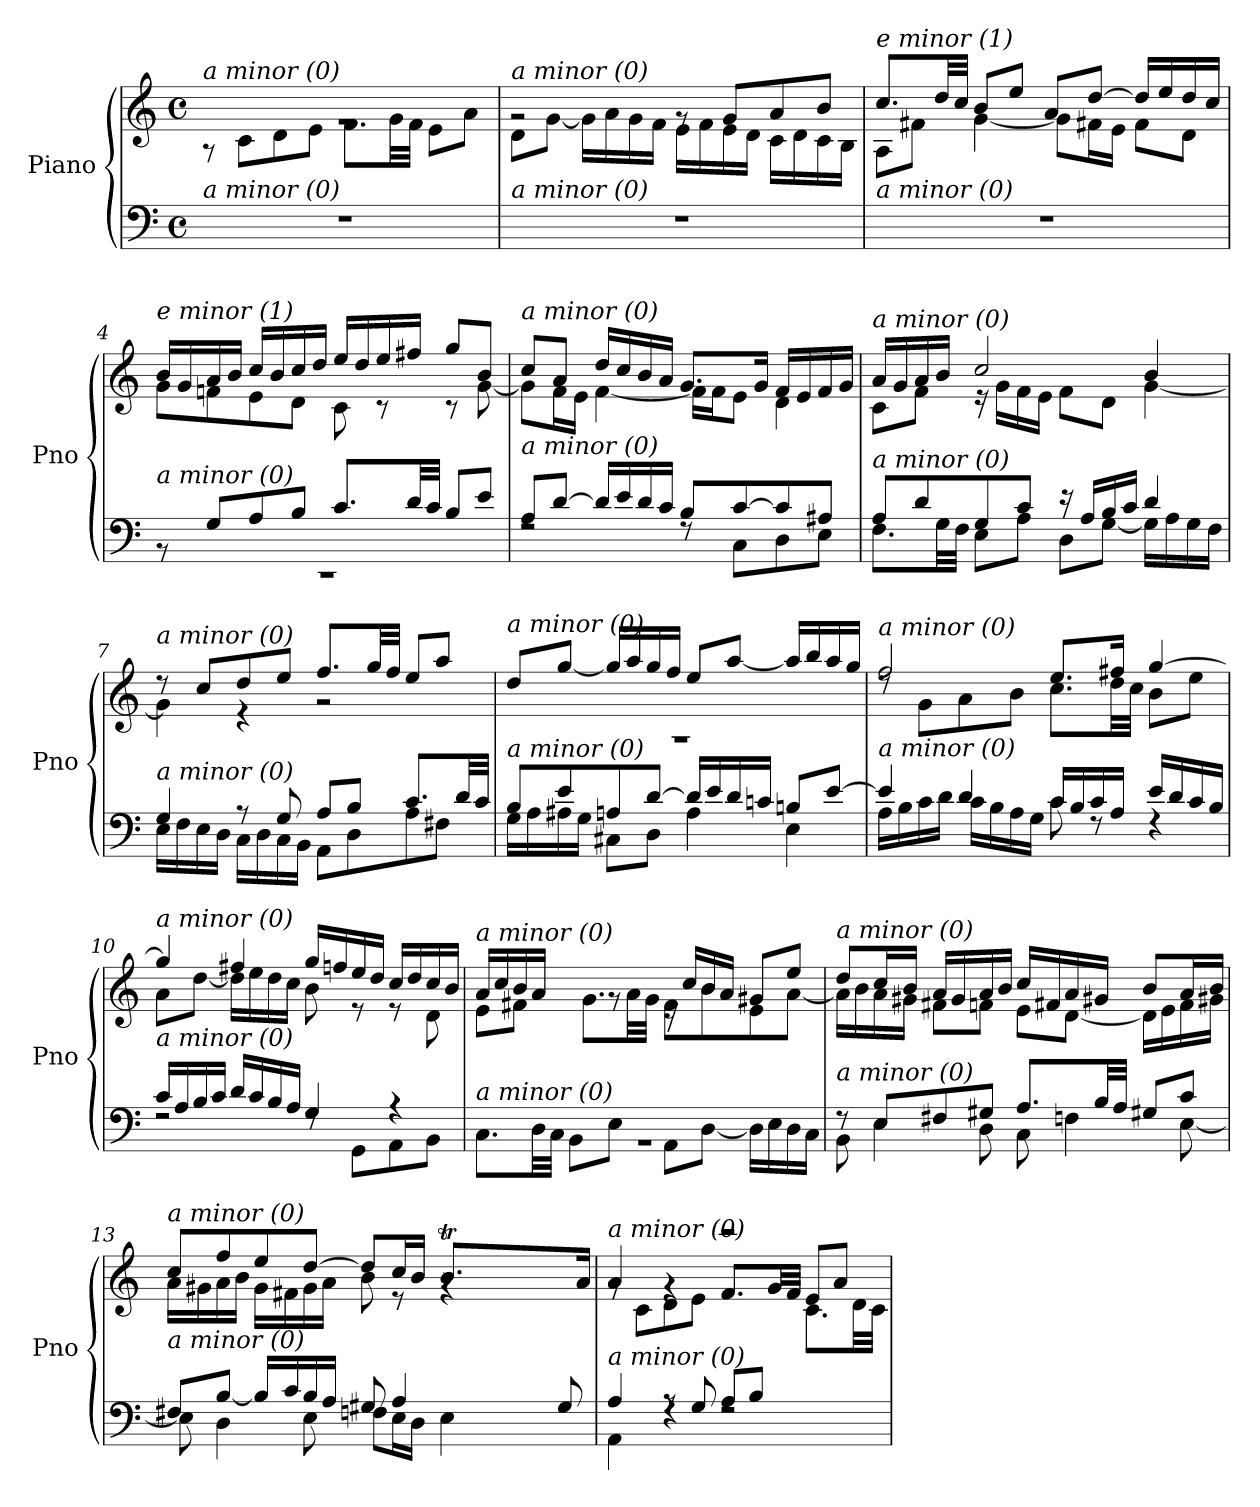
**kern	**kern
*part1	*part1
*staff2	*staff1
*I"Piano	*
*I'Pno	*
*clefF4	*clefG2
*k[]	*k[]
*M4/4	*M4/4
*met(c)	*met(c)
=1	=1
*	*^
!	!LO:TX:i:t=a minor (0)	!
!LO:TX:i:t=a minor (0)	!	!
1r	1rg	8r
.	.	8c\L
.	.	8d\
.	.	8e\J
.	.	8.f\L
.	.	32g\LL
.	.	32f\JJJ
.	.	8e\L
.	.	8a\J
=2	=2	=2
!	!LO:TX:i:t=a minor (0)	!
!LO:TX:i:t=a minor (0)	!	!
1r	2rg	8d\L
.	.	[8g\J
.	.	16g\LL]
.	.	16a\
.	.	16g\
.	.	16f\JJ
.	8rg	16e\LL
.	.	16f\
.	8g/L	16e\
.	.	16d\JJ
.	8a/	16c\LL
.	.	16d\
.	8b/J	16c\
.	.	16B\JJ
=3	=3	=3
!	!LO:TX:i:t=e minor (1)	!
!LO:TX:i:t=a minor (0)	!	!
1r	8.cc/L	8A\L
.	.	8f#X\J
.	32dd/LL	.
.	32cc/JJJ	.
.	8b/L	[4g\
.	8ee/J	.
.	8a/L	8g\L]
.	[8dd/J	16f#X\L
.	.	16e\JJ
.	16dd/LL]	8f#\L
.	16ee/	.
.	16dd/	8d\J
.	16cc/JJ	.
!!LO:LB:g=z	!!
=4	=4	=4
*^	*	*
!	!	!LO:TX:i:t=e minor (1)	!
!LO:TX:i:t=a minor (0)	!	!	!
1rEE	8r	16b/LL	8g\L
.	.	16g/	.
.	8G/L	16a/	8fn\
.	.	16b/JJ	.
.	8A/	16cc/LL	8e\
.	.	16b/	.
.	8B/J	16cc/	8d\J
.	.	16dd/JJ	.
.	8.c/L	16ee/LL	8c\
.	.	16dd/	.
.	.	16ee/	8r
.	32d/LL	16ff#X/JJ	.
.	32c/JJJ	.	.
.	8B/L	8gg/L	8r
.	8e/J	8b/J	[8g\
=5	=5	=5	=5
!	!	!LO:TX:i:t=a minor (0)	!
!LO:TX:i:t=a minor (0)	!	!	!
8A/L	2rF	8cc/L	8g\L]
[8d/J	.	8a/J	16f\L
.	.	.	16e\JJ
16d/LL]	.	16dd/LL	[4f\
16e/	.	16cc/	.
16d/	.	16b/	.
16c/JJ	.	16a/JJ	.
8B/L	8rF	8.g/L	16f\LL]
.	.	.	16f\J
[8c/	8C\L	.	8e\J
.	.	16g/Jk	.
8c/]	8D\	16f/LL	4d\
.	.	16e/	.
8A#Xi/J	8E\J	16f/	.
.	.	16g/JJ	.
=6	=6	=6	=6
!	!	!LO:TX:i:t=a minor (0)	!
!LO:TX:i:t=a minor (0)	!	!	!
8A/L	8.F\L	16a/LL	8c\L
.	.	16g/	.
8d/	.	16a/	8f\J
.	32G\LL	16b/JJ	.
.	32F\JJJ	.	.
8G/	8E\L	2cc/	16r
.	.	.	16g\LL
8c/J	8A\J	.	16f\
.	.	.	16e\JJ
16r	8D\L	.	8f\L
16A/LL	.	.	.
16B/	[8G\J	.	8d\J
16c/JJ	.	.	.
4d/	16G\LL]	4b/	[4g\
.	16A\	.	.
.	16G\	.	.
.	16F\JJ	.	.
!!LO:LB:g=z	!!
=7	=7	=7	=7
!	!	!LO:TX:i:t=a minor (0)	!
!LO:TX:i:t=a minor (0)	!	!	!
4G/	16E\LL	8r	4g\]
.	16F\	.	.
.	16E\	8cc/L	.
.	16D\JJ	.	.
8r	16C\LL	8dd/	4r
.	16D\	.	.
8G/	16C\	8ee/J	.
.	16BB\JJ	.	.
8A/L	8AA\L	8.ff/L	2r
8B/J	8D\	.	.
.	.	32gg/LL	.
.	.	32ff/JJJ	.
8.c/L	8A\	8ee/L	.
.	8F#X\J	8aa/J	.
32d/LL	.	.	.
32c/JJJ	.	.	.
=8	=8	=8	=8
!	!	!LO:TX:i:t=a minor (0)	!
!LO:TX:i:t=a minor (0)	!	!	!
8B/L	16G\LL	1rA	8dd/L
.	16A\	.	.
8e/	16A#Xi\	.	[8gg/J
.	16G\JJ	.	.
8A/	8C#X\L	.	16gg/LL]
.	.	.	16aa/
[8d/J	8D\J	.	16gg/
.	.	.	16ff/JJ
16d/LL]	4A\	.	8ee/L
16e/	.	.	.
16d/	.	.	[8aa/J
16cn/JJ	.	.	.
8Bn/L	4E\	.	16aa/LL]
.	.	.	16bb/
[8e/J	.	.	16aa/
.	.	.	16gg/JJ
=9	=9	=9	=9
!	!	!LO:TX:i:t=a minor (0)	!
!LO:TX:i:t=a minor (0)	!	!	!
4e/]	16A\LL	2ff/	8rdd
.	16B\	.	.
.	16c\	.	8g\L
.	16d\JJ	.	.
4d/	16c\LL	.	8a\
.	16B\	.	.
.	16A\	.	8b\J
.	16G\JJ	.	.
16c/LL	8c\	8.ee/L	8.cc\L
16B/	.	.	.
16c/	8rF	.	.
16A/JJ	.	16ff#X/Jk	32dd\LL
.	.	.	32cc\JJJ
16e/LL	4rF	[4gg/	8b\L
16d/	.	.	.
16c/	.	.	8ee\J
16B/JJ	.	.	.
!!LO:LB:g=z	!!
=10	=10	=10	=10
!	!	!LO:TX:i:t=a minor (0)	!
!LO:TX:i:t=a minor (0)	!	!	!
16c/LL	2rF	4gg/]	8a\L
16A/	.	.	.
16B/	.	.	[8dd\J
16c/JJ	.	.	.
16d/LL	.	4ff#X/	16dd\LL]
16c/	.	.	16ee\
16B/	.	.	16dd\
16A/JJ	.	.	16cc\JJ
4G/	8rF	16gg/LL	8b\
.	.	16ffn/	.
.	8GG\L	16ee/	8r
.	.	16dd/JJ	.
4r	8AA\	16cc/LL	8r
.	.	16dd/	.
.	8BB\J	16cc/	8d\
.	.	16b/JJ	.
=11	=11	=11	=11
!	!	!LO:TX:i:t=a minor (0)	!
!LO:TX:i:t=a minor (0)	!	!	!
1rBB	8.C\L	16a/LL	8e\L
.	.	16cc/	.
.	.	16b/	8f#X\J
.	32D\LL	16a/JJ	.
.	32C\JJJ	.	.
.	8BB\L	8g/yy	8.g\L
.	8E\J	8rg	.
.	.	.	32a\LL
.	.	.	32g\JJJ
.	8AA\L	16re	8f#\L
.	.	16cc/LL	.
.	[8D\J	16b/	8b\
.	.	16a/JJ	.
.	16D\LL]	8g#X/L	8e\
.	16E\	.	.
.	16D\	8ee/J	[8a\J
.	16C\JJ	.	.
=12	=12	=12	=12
!	!	!LO:TX:i:t=a minor (0)	!
!LO:TX:i:t=a minor (0)	!	!	!
8r	8BB\	8dd/L	16a\LL]
.	.	.	16b\
8E/L	4E\	16cc/L	16a\
.	.	16b/JJ	16g#X\JJ
8F#X/	.	16a/LL	8f#X\L
.	.	16g#/	.
8G#X/J	8D\	16a/	8fn\J
.	.	16b/JJ	.
8.A/L	8C\	16cc/LL	8e\L
.	.	16f#X/	.
.	4Fn\	16a/	[8d\J
32B/LL	.	16g#X/JJ	.
32A/JJJ	.	.	.
8G#X/L	.	8b/L	16d\LL]
.	.	.	16e\
8c/J	[8E\	16a/L	16f#\
.	.	16b/JJ	16g#X\JJ
!!LO:LB:g=z
=13	=13	=13	=13
*	*^	*	*^
!	!	!	!LO:TX:i:t=a minor (0)	!	!
!LO:TX:i:t=a minor (0)	!	!	!	!	!
2.ryy	8F#X/L	8E\]	8cc/L	16a\LL	2.ryy
.	.	.	.	16g#X\	.
.	[8B/J	4D\	8ff/	16a\	.
.	.	.	.	16b\JJ	.
.	16B/LL]	.	8ee/	16g#\LL	.
.	16c/	.	.	16f#X\	.
.	16B/	8E\	[8dd/J	16g#\	.
.	16A/JJ	.	.	16a\JJ	.
.	8G#X/	8Fn\L	8dd/L]	8b\	.
.	4A/	16E\L	16cc/L	8r	.
.	.	16D\JJ	16b/JJ	.	.
8.ryy	.	4E\	8.bt/L	4rg	64cc!yy
.	.	.	.	.	64b!yy
.	.	.	.	.	64cc!yy
.	.	.	.	.	64b!yy
.	.	.	.	.	64cc!yy
.	.	.	.	.	16..b!yy
.	8G#/	.	.	.	.
16ryy	.	.	16a/Jk	.	16ryy
*	*v	*v	*	*	*
=14	=14	=14	=14	=14
!	!	!LO:TX:i:t=a minor (0)	!	!
!LO:TX:i:t=a minor (0)	!	!	!	!
4A/	4AA\	4a/	8rg	2.ryy
.	.	.	8c\L	.
8r	4rF	4rg	8d\	.
8G/	.	.	8e\J	.
8A/L	2rF	8.f/L	2rccc	.
8B/J	.	.	.	.
.	.	32g/LL	.	.
.	.	32f/JJJ	.	.
4ryy	.	8e/L	.	8.c\L
.	.	8a/J	.	.
.	.	.	.	32d\LL
.	.	.	.	32c\JJJ
*v	*v	*	*	*
*	*v	*v	*v
=	=
*-	*-
